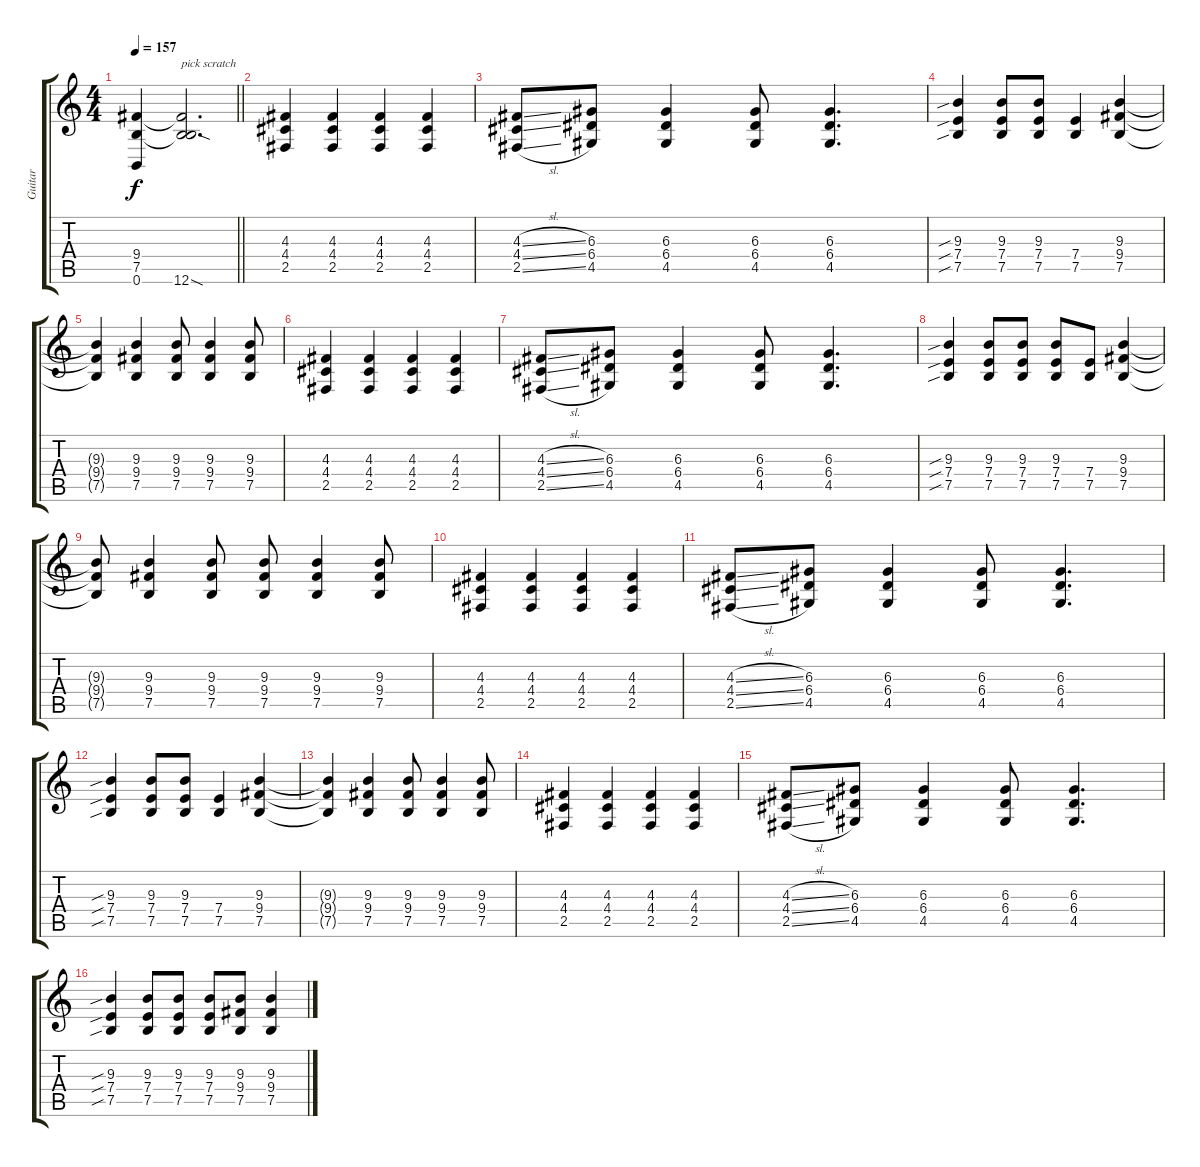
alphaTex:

\track ("Guitar" "Guitar") {instrument distortionguitar}
\staff {score tabs}
\tuning (B3 Gb3 D3 A2 E2 B1) {hide}
\ts (4 4)
\tempo 157
\clef g2
\barLineRight lightlight
\ks c
(9.4{t} 7.5{t} 0.6{t}).4{dy f} (9.4{t} 7.5{t} 12.6{sod}).2{d txt "pick scratch"} |
\section ("" "")
(4.3 4.4 2.5).4 (4.3 4.4 2.5).4 (4.3 4.4 2.5).4 (4.3 4.4 2.5).4 |
(4.3{sl} 4.4{ss} 2.5{sl}).8 (6.3 6.4 4.5).8 (6.3 6.4 4.5).4 (6.3 6.4 4.5).8 (6.3 6.4 4.5).4{d} |
(9.3{sib} 7.4{sib} 7.5{sib}).4 (9.3 7.4 7.5).8 (9.3 7.4 7.5).8 (7.4 7.5).4 (9.3 9.4 7.5).4 |
(9.3{t} 9.4{t} 7.5{t}).4 (9.3 9.4 7.5).4 (9.3 9.4 7.5).8 (9.3 9.4 7.5).4 (9.3 9.4 7.5).8 |
(4.3 4.4 2.5).4 (4.3 4.4 2.5).4 (4.3 4.4 2.5).4 (4.3 4.4 2.5).4 |
(4.3{sl} 4.4{ss} 2.5{sl}).8 (6.3 6.4 4.5).8 (6.3 6.4 4.5).4 (6.3 6.4 4.5).8 (6.3 6.4 4.5).4{d} |
(9.3{sib} 7.4{sib} 7.5{sib}).4 (9.3 7.4 7.5).8 (9.3 7.4 7.5).8 (9.3 7.4 7.5).8 (7.4 7.5).8 (9.3 9.4 7.5).4 |
(9.3{t} 9.4{t} 7.5{t}).8 (9.3 9.4 7.5).4 (9.3 9.4 7.5).8 (9.3 9.4 7.5).8 (9.3 9.4 7.5).4 (9.3 9.4 7.5).8 |
(4.3 4.4 2.5).4 (4.3 4.4 2.5).4 (4.3 4.4 2.5).4 (4.3 4.4 2.5).4 |
(4.3{sl} 4.4{ss} 2.5{sl}).8 (6.3 6.4 4.5).8 (6.3 6.4 4.5).4 (6.3 6.4 4.5).8 (6.3 6.4 4.5).4{d} |
(9.3{sib} 7.4{sib} 7.5{sib}).4 (9.3 7.4 7.5).8 (9.3 7.4 7.5).8 (7.4 7.5).4 (9.3 9.4 7.5).4 |
(9.3{t} 9.4{t} 7.5{t}).4 (9.3 9.4 7.5).4 (9.3 9.4 7.5).8 (9.3 9.4 7.5).4 (9.3 9.4 7.5).8 |
(4.3 4.4 2.5).4 (4.3 4.4 2.5).4 (4.3 4.4 2.5).4 (4.3 4.4 2.5).4 |
(4.3{sl} 4.4{ss} 2.5{sl}).8 (6.3 6.4 4.5).8 (6.3 6.4 4.5).4 (6.3 6.4 4.5).8 (6.3 6.4 4.5).4{d} |
(9.3{sib} 7.4{sib} 7.5{sib}).4 (9.3 7.4 7.5).8 (9.3 7.4 7.5).8 (9.3 7.4 7.5).8 (9.3 9.4 7.5).8 (9.3 9.4 7.5).4
